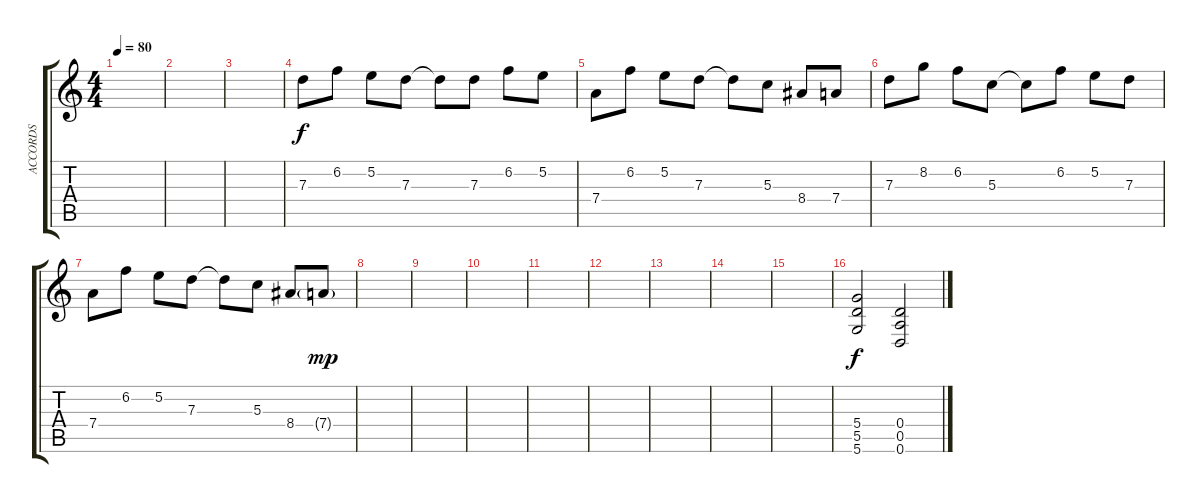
\track ("ACCORDS" "ACCORDS") {instrument distortionguitar}
\staff {score tabs}
\tuning (E4 B3 G3 D3 A2 D2) {hide}
\ts (4 4)
\tempo 80
\clef g2
\ks c
|
|
|
7.3.8 6.2.8 5.2.8 7.3.8 7.3{t}.8 7.3.8 6.2.8 5.2.8 |
7.4.8 6.2.8 5.2.8 7.3.8 7.3{t}.8 5.3.8 8.4.8 7.4.8 |
7.3.8 8.2.8 6.2.8 5.3.8 5.3{t}.8 6.2.8 5.2.8 7.3.8 |
7.4.8 6.2.8 5.2.8 7.3.8 7.3{t}.8 5.3.8 8.4.8 7.4{g}.8{dy mp} |
|
|
|
|
|
|
|
|
(5.4 5.5 5.6).2{dy f volume 10} (0.4 0.5 0.6).2
